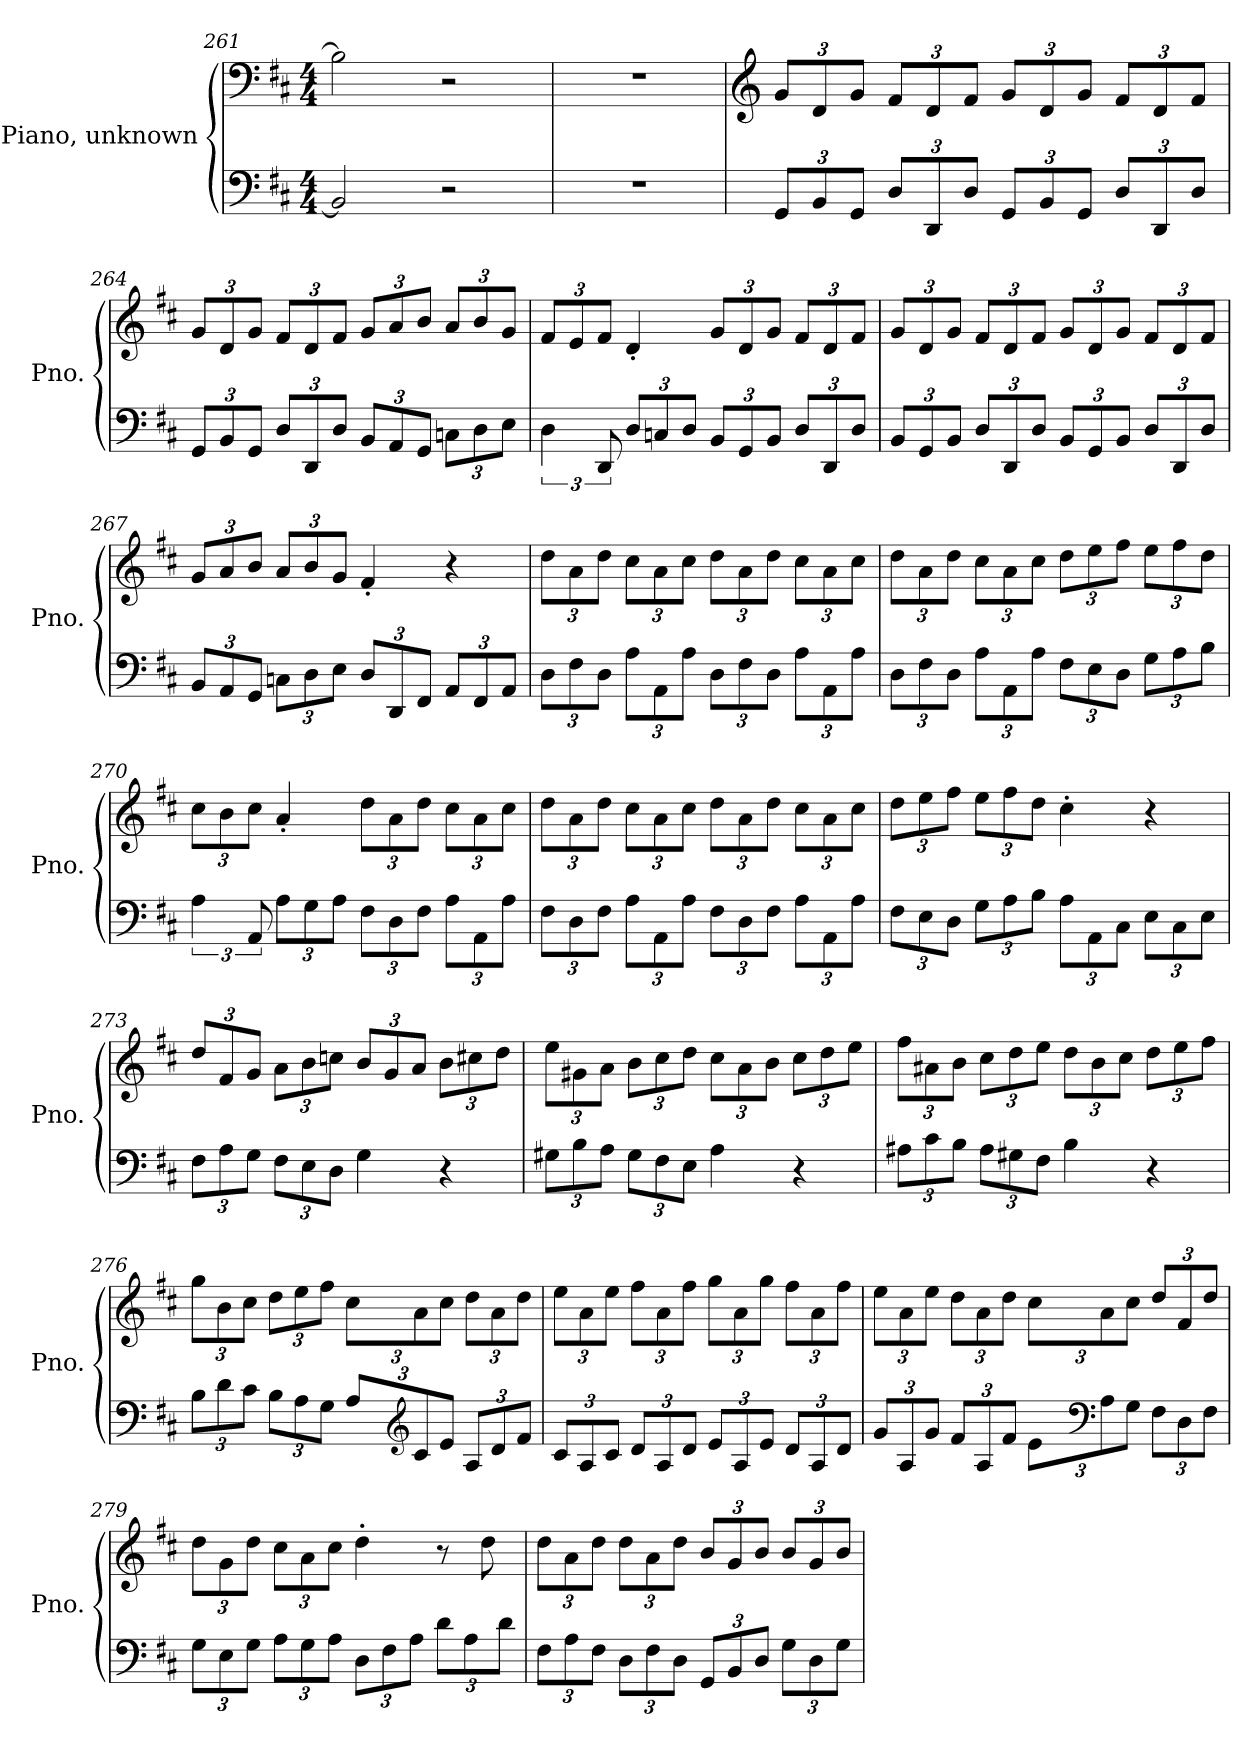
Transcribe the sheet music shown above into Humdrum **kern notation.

**kern	**kern
*part1	*part1
*staff2	*staff1
*I"Piano, unknown	*
*I'Pno.	*
*clefF4	*clefF4
*k[f#c#]	*k[f#c#]
*M4/4	*M4/4
=261	=261
2BB/]	2B\]
2r	2r
=262	=262
1r	1r
=263	=263
*	*clefG2
*Xbrackettup	*Xbrackettup
12GG/L	12g/L
12BB/	12d/
12GG/J	12g/J
12D/L	12f#/L
12DD/	12d/
12D/J	12f#/J
12GG/L	12g/L
12BB/	12d/
12GG/J	12g/J
12D/L	12f#/L
12DD/	12d/
12D/J	12f#/J
=264	=264
12GG/L	12g/L
12BB/	12d/
12GG/J	12g/J
12D/L	12f#/L
12DD/	12d/
12D/J	12f#/J
12BB/L	12g/L
12AA/	12a/
12GG/J	12b/J
12Cn\L	12a/L
12D\	12b/
12E\J	12g/J
!!LO:LB:g=z
=265	=265
*brackettup	*
6D\	12f#/L
.	12e/
12DD/	12f#/J
*Xbrackettup	*
12D/L	4d'/
12Cn/	.
12D/J	.
12BB/L	12g/L
12GG/	12d/
12BB/J	12g/J
12D/L	12f#/L
12DD/	12d/
12D/J	12f#/J
=266	=266
12BB/L	12g/L
12GG/	12d/
12BB/J	12g/J
12D/L	12f#/L
12DD/	12d/
12D/J	12f#/J
12BB/L	12g/L
12GG/	12d/
12BB/J	12g/J
12D/L	12f#/L
12DD/	12d/
12D/J	12f#/J
=267	=267
12BB/L	12g/L
12AA/	12a/
12GG/J	12b/J
12Cn\L	12a/L
12D\	12b/
12E\J	12g/J
12D/L	4f#'/
12DD/	.
12FF#/J	.
12AA/L	4r
12FF#/	.
12AA/J	.
!!LO:LB:g=z
=268	=268
12D\L	12dd\L
12F#\	12a\
12D\J	12dd\J
12A\L	12cc#\L
12AA\	12a\
12A\J	12cc#\J
12D\L	12dd\L
12F#\	12a\
12D\J	12dd\J
12A\L	12cc#\L
12AA\	12a\
12A\J	12cc#\J
=269	=269
12D\L	12dd\L
12F#\	12a\
12D\J	12dd\J
12A\L	12cc#\L
12AA\	12a\
12A\J	12cc#\J
12F#\L	12dd\L
12E\	12ee\
12D\J	12ff#\J
12G\L	12ee\L
12A\	12ff#\
12B\J	12dd\J
=270	=270
*brackettup	*
6A\	12cc#\L
.	12b\
12AA/	12cc#\J
*Xbrackettup	*
12A\L	4a'/
12G\	.
12A\J	.
12F#\L	12dd\L
12D\	12a\
12F#\J	12dd\J
12A\L	12cc#\L
12AA\	12a\
12A\J	12cc#\J
!!LO:LB:g=z
=271	=271
12F#\L	12dd\L
12D\	12a\
12F#\J	12dd\J
12A\L	12cc#\L
12AA\	12a\
12A\J	12cc#\J
12F#\L	12dd\L
12D\	12a\
12F#\J	12dd\J
12A\L	12cc#\L
12AA\	12a\
12A\J	12cc#\J
=272	=272
12F#\L	12dd\L
12E\	12ee\
12D\J	12ff#\J
12G\L	12ee\L
12A\	12ff#\
12B\J	12dd\J
12A\L	4cc#'\
12AA\	.
12C#\J	.
12E\L	4r
12C#\	.
12E\J	.
=273	=273
12F#\L	12dd/L
12A\	12f#/
12G\J	12g/J
12F#\L	12a\L
12E\	12b\
12D\J	12ccn\J
4G\	12b/L
.	12g/
.	12a/J
4r	12b\L
.	12cc#X\
.	12dd\J
!!LO:LB:g=z
=274	=274
12G#X\L	12ee\L
12B\	12g#X\
12A\J	12a\J
12G#\L	12b\L
12F#\	12cc#\
12E\J	12dd\J
4A\	12cc#\L
.	12a\
.	12b\J
4r	12cc#\L
.	12dd\
.	12ee\J
=275	=275
12A#X\L	12ff#\L
12c#\	12a#X\
12B\J	12b\J
12A#\L	12cc#\L
12G#X\	12dd\
12F#\J	12ee\J
4B\	12dd\L
.	12b\
.	12cc#\J
4r	12dd\L
.	12ee\
.	12ff#\J
=276	=276
12B\L	12gg\L
12d\	12b\
12c#\J	12cc#\J
12B\L	12dd\L
12A\	12ee\
12G\J	12ff#\J
12A/L	12cc#\L
*clefG2	*
12c#/	12a\
12e/J	12cc#\J
12A/L	12dd\L
12d/	12a\
12f#/J	12dd\J
!!LO:LB:g=z
=277	=277
12c#/L	12ee\L
12A/	12a\
12c#/J	12ee\J
12d/L	12ff#\L
12A/	12a\
12d/J	12ff#\J
12e/L	12gg\L
12A/	12a\
12e/J	12gg\J
12d/L	12ff#\L
12A/	12a\
12d/J	12ff#\J
=278	=278
12g/L	12ee\L
12A/	12a\
12g/J	12ee\J
12f#/L	12dd\L
12A/	12a\
12f#/J	12dd\J
12e\L	12cc#\L
*clefF4	*
12A\	12a\
12G\J	12cc#\J
12F#\L	12dd/L
12D\	12f#/
12F#\J	12dd/J
=279	=279
12G\L	12dd\L
12E\	12g\
12G\J	12dd\J
12A\L	12cc#\L
12G\	12a\
12A\J	12cc#\J
12D\L	4dd'\
12F#\	.
12A\J	.
12d\L	8r
12A\	.
.	8dd\
12d\J	.
!!LO:PB:g=z
=280	=280
12F#\L	12dd\L
12A\	12a\
12F#\J	12dd\J
12D\L	12dd\L
12F#\	12a\
12D\J	12dd\J
12GG/L	12b/L
12BB/	12g/
12D/J	12b/J
12G\L	12b/L
12D\	12g/
12G\J	12b/J
=	=
*-	*-
